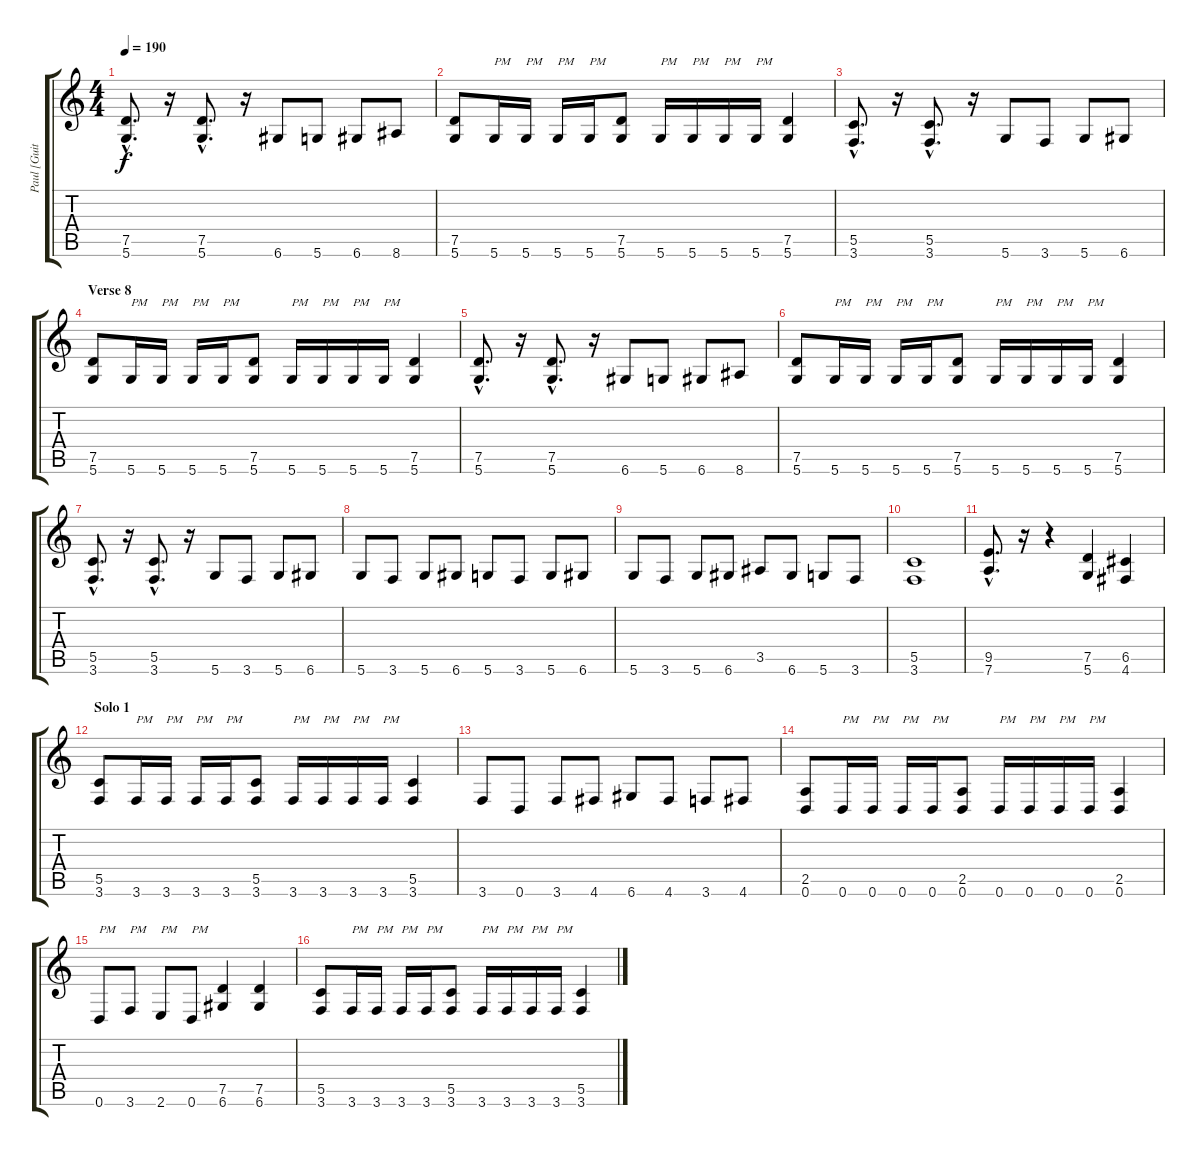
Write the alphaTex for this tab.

\track ("Paul [Guitar]" "Paul [Guit") {instrument distortionguitar}
\staff {score tabs}
\tuning (D4 A3 F3 C3 G2 D2) {hide}
\ts (4 4)
\tempo 190
\clef g2
\ks c
(7.5{hac} 5.6{hac}).8{d dy f} r.16 (7.5{hac} 5.6{hac}).8{d} r.16 6.6.8 5.6.8 6.6.8 8.6.8 |
(7.5 5.6).8 5.6.16{txt "PM"} 5.6.16{txt "PM"} 5.6.16{txt "PM"} 5.6.16{txt "PM"} (7.5 5.6).8 5.6.16{txt "PM"} 5.6.16{txt "PM"} 5.6.16{txt "PM"} 5.6.16{txt "PM"} (7.5 5.6).4 |
(5.5{hac} 3.6{hac}).8{d} r.16 (5.5{hac} 3.6{hac}).8{d} r.16 5.6.8 3.6.8 5.6.8 6.6.8 |
\section ("" "Verse 8")
(7.5 5.6).8 5.6.16{txt "PM"} 5.6.16{txt "PM"} 5.6.16{txt "PM"} 5.6.16{txt "PM"} (7.5 5.6).8 5.6.16{txt "PM"} 5.6.16{txt "PM"} 5.6.16{txt "PM"} 5.6.16{txt "PM"} (7.5 5.6).4 |
(7.5{hac} 5.6{hac}).8{d} r.16 (7.5{hac} 5.6{hac}).8{d} r.16 6.6.8 5.6.8 6.6.8 8.6.8 |
(7.5 5.6).8 5.6.16{txt "PM"} 5.6.16{txt "PM"} 5.6.16{txt "PM"} 5.6.16{txt "PM"} (7.5 5.6).8 5.6.16{txt "PM"} 5.6.16{txt "PM"} 5.6.16{txt "PM"} 5.6.16{txt "PM"} (7.5 5.6).4 |
(5.5{hac} 3.6{hac}).8{d} r.16 (5.5{hac} 3.6{hac}).8{d} r.16 5.6.8 3.6.8 5.6.8 6.6.8 |
5.6.8 3.6.8 5.6.8 6.6.8 5.6.8 3.6.8 5.6.8 6.6.8 |
5.6.8 3.6.8 5.6.8 6.6.8 3.5.8 6.6.8 5.6.8 3.6.8 |
(5.5 3.6).1 |
(9.5{hac} 7.6{hac}).8{d} r.16 r.4 (7.5 5.6).4 (6.5 4.6).4 |
\section ("" "Solo 1")
(5.5 3.6).8 3.6.16{txt "PM"} 3.6.16{txt "PM"} 3.6.16{txt "PM"} 3.6.16{txt "PM"} (5.5 3.6).8 3.6.16{txt "PM"} 3.6.16{txt "PM"} 3.6.16{txt "PM"} 3.6.16{txt "PM"} (5.5 3.6).4 |
3.6.8 0.6.8 3.6.8 4.6.8 6.6.8 4.6.8 3.6.8 4.6.8 |
(2.5 0.6).8 0.6.16{txt "PM"} 0.6.16{txt "PM"} 0.6.16{txt "PM"} 0.6.16{txt "PM"} (2.5 0.6).8 0.6.16{txt "PM"} 0.6.16{txt "PM"} 0.6.16{txt "PM"} 0.6.16{txt "PM"} (2.5 0.6).4 |
0.6.8{txt "PM"} 3.6.8{txt "PM"} 2.6.8{txt "PM"} 0.6.8{txt "PM"} (7.5 6.6).4 (7.5 6.6).4 |
(5.5 3.6).8 3.6.16{txt "PM"} 3.6.16{txt "PM"} 3.6.16{txt "PM"} 3.6.16{txt "PM"} (5.5 3.6).8 3.6.16{txt "PM"} 3.6.16{txt "PM"} 3.6.16{txt "PM"} 3.6.16{txt "PM"} (5.5 3.6).4
